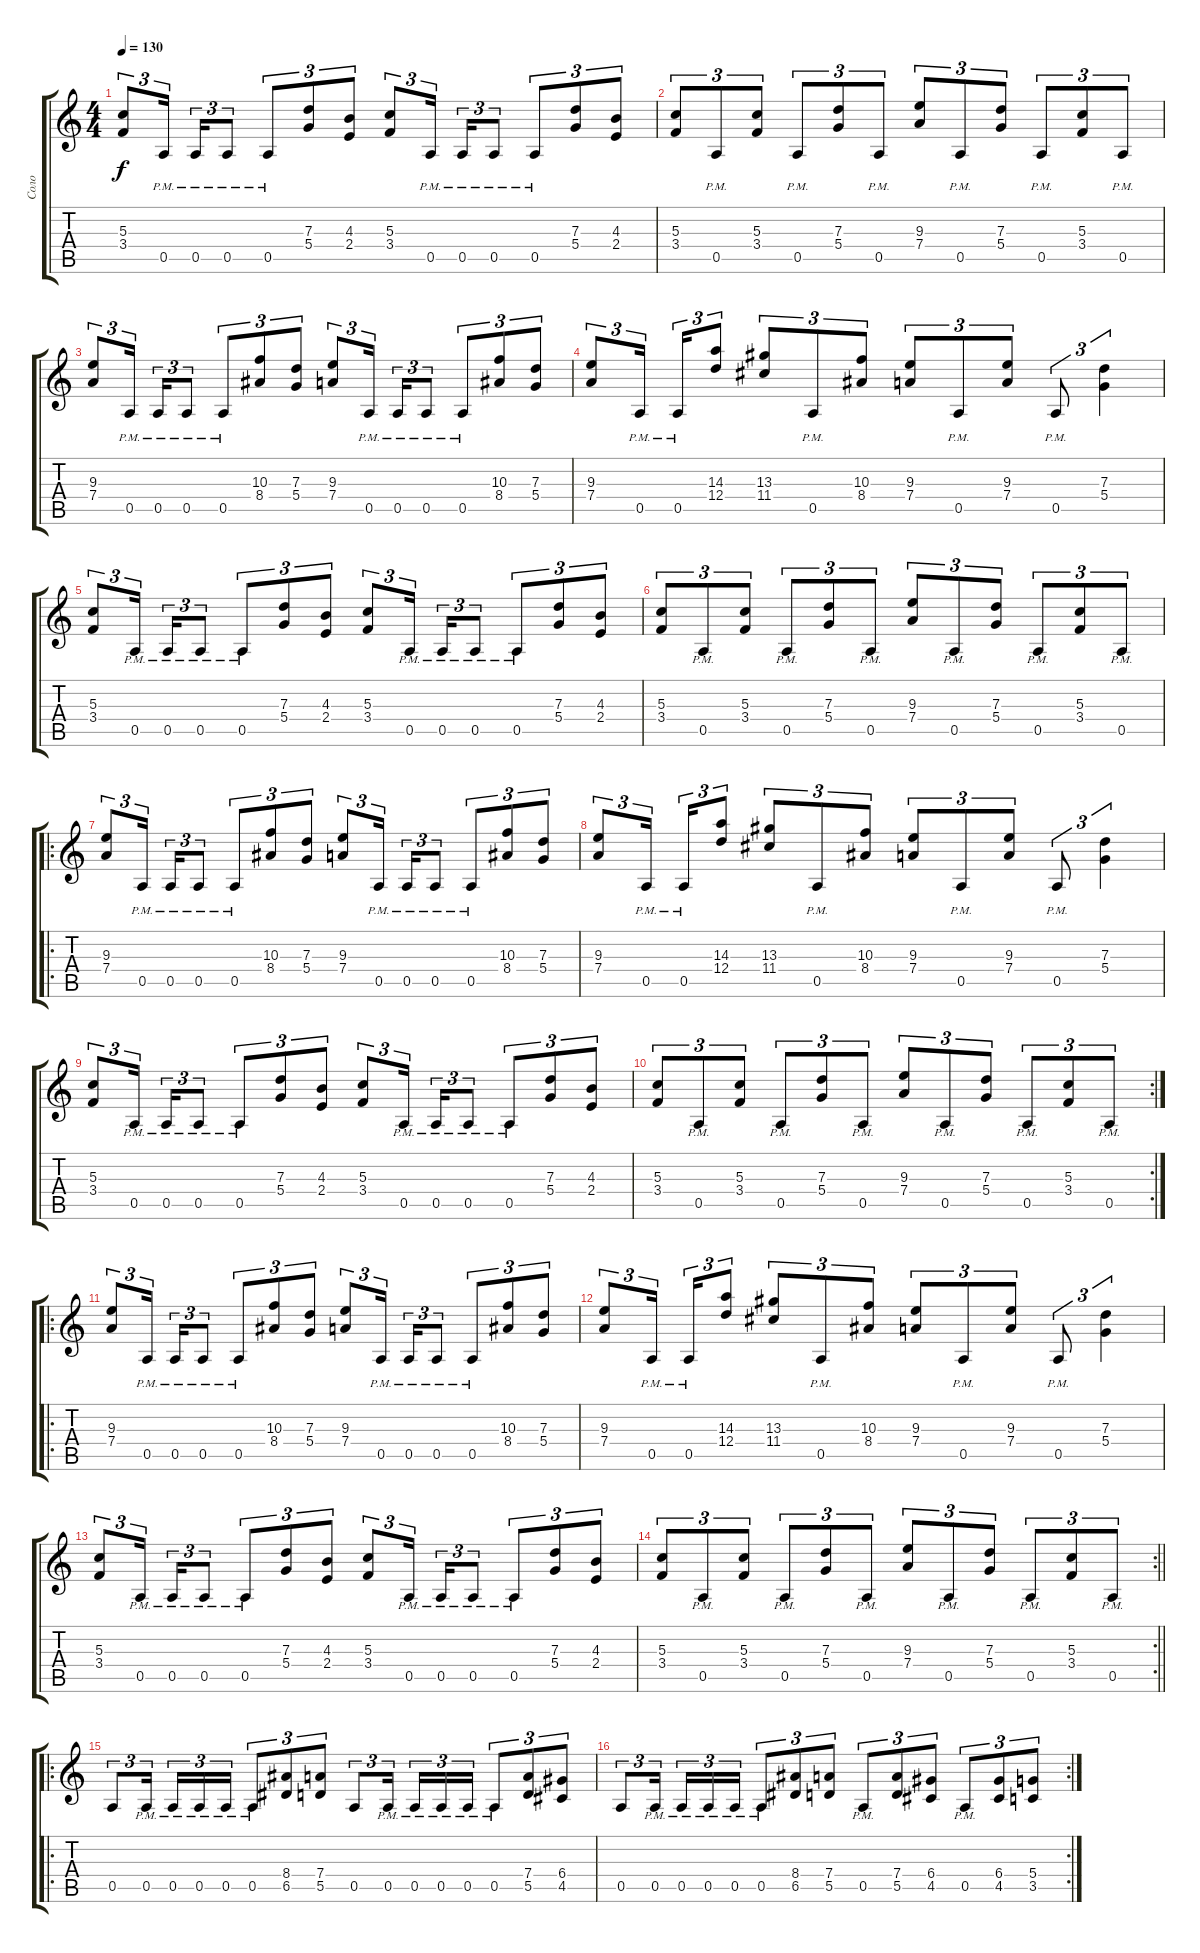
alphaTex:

\track ("Соло" "Соло") {instrument distortionguitar}
\staff {score tabs}
\tuning (E4 B3 G3 D3 A2 E2) {hide}
\ts (4 4)
\tempo 130
\clef g2
\ks c
(5.3 3.4).8{tu (3 2) dy f} 0.5{pm}.16{tu (3 2) beam splitsecondary} 0.5{pm}.16{tu (3 2)} 0.5{pm}.8{tu (3 2)} 0.5{pm}.8{tu (3 2)} (7.3 5.4).8{tu (3 2)} (4.3 2.4).8{tu (3 2)} (5.3 3.4).8{tu (3 2)} 0.5{pm}.16{tu (3 2) beam splitsecondary} 0.5{pm}.16{tu (3 2)} 0.5{pm}.8{tu (3 2)} 0.5{pm}.8{tu (3 2)} (7.3 5.4).8{tu (3 2)} (4.3 2.4).8{tu (3 2)} |
(5.3 3.4).8{tu (3 2)} 0.5{pm}.8{tu (3 2)} (5.3 3.4).8{tu (3 2)} 0.5{pm}.8{tu (3 2)} (7.3 5.4).8{tu (3 2)} 0.5{pm}.8{tu (3 2)} (9.3 7.4).8{tu (3 2)} 0.5{pm}.8{tu (3 2)} (7.3 5.4).8{tu (3 2)} 0.5{pm}.8{tu (3 2)} (5.3 3.4).8{tu (3 2)} 0.5{pm}.8{tu (3 2)} |
(9.3 7.4).8{tu (3 2)} 0.5{pm}.16{tu (3 2) beam splitsecondary} 0.5{pm}.16{tu (3 2)} 0.5{pm}.8{tu (3 2)} 0.5{pm}.8{tu (3 2)} (10.3 8.4).8{tu (3 2)} (7.3 5.4).8{tu (3 2)} (9.3 7.4).8{tu (3 2)} 0.5{pm}.16{tu (3 2) beam splitsecondary} 0.5{pm}.16{tu (3 2)} 0.5{pm}.8{tu (3 2)} 0.5{pm}.8{tu (3 2)} (10.3 8.4).8{tu (3 2)} (7.3 5.4).8{tu (3 2)} |
(9.3 7.4).8{tu (3 2)} 0.5{pm}.16{tu (3 2) beam splitsecondary} 0.5{pm}.16{tu (3 2)} (14.3 12.4).8{tu (3 2)} (13.3 11.4).8{tu (3 2)} 0.5{pm}.8{tu (3 2)} (10.3 8.4).8{tu (3 2)} (9.3 7.4).8{tu (3 2)} 0.5{pm}.8{tu (3 2)} (9.3 7.4).8{tu (3 2)} 0.5{pm}.8{tu (3 2)} (7.3 5.4).4{tu (3 2)} |
(5.3 3.4).8{tu (3 2)} 0.5{pm}.16{tu (3 2) beam splitsecondary} 0.5{pm}.16{tu (3 2)} 0.5{pm}.8{tu (3 2)} 0.5{pm}.8{tu (3 2)} (7.3 5.4).8{tu (3 2)} (4.3 2.4).8{tu (3 2)} (5.3 3.4).8{tu (3 2)} 0.5{pm}.16{tu (3 2) beam splitsecondary} 0.5{pm}.16{tu (3 2)} 0.5{pm}.8{tu (3 2)} 0.5{pm}.8{tu (3 2)} (7.3 5.4).8{tu (3 2)} (4.3 2.4).8{tu (3 2)} |
(5.3 3.4).8{tu (3 2)} 0.5{pm}.8{tu (3 2)} (5.3 3.4).8{tu (3 2)} 0.5{pm}.8{tu (3 2)} (7.3 5.4).8{tu (3 2)} 0.5{pm}.8{tu (3 2)} (9.3 7.4).8{tu (3 2)} 0.5{pm}.8{tu (3 2)} (7.3 5.4).8{tu (3 2)} 0.5{pm}.8{tu (3 2)} (5.3 3.4).8{tu (3 2)} 0.5{pm}.8{tu (3 2)} |
\ro
(9.3 7.4).8{tu (3 2)} 0.5{pm}.16{tu (3 2) beam splitsecondary} 0.5{pm}.16{tu (3 2)} 0.5{pm}.8{tu (3 2)} 0.5{pm}.8{tu (3 2)} (10.3 8.4).8{tu (3 2)} (7.3 5.4).8{tu (3 2)} (9.3 7.4).8{tu (3 2)} 0.5{pm}.16{tu (3 2) beam splitsecondary} 0.5{pm}.16{tu (3 2)} 0.5{pm}.8{tu (3 2)} 0.5{pm}.8{tu (3 2)} (10.3 8.4).8{tu (3 2)} (7.3 5.4).8{tu (3 2)} |
(9.3 7.4).8{tu (3 2)} 0.5{pm}.16{tu (3 2) beam splitsecondary} 0.5{pm}.16{tu (3 2)} (14.3 12.4).8{tu (3 2)} (13.3 11.4).8{tu (3 2)} 0.5{pm}.8{tu (3 2)} (10.3 8.4).8{tu (3 2)} (9.3 7.4).8{tu (3 2)} 0.5{pm}.8{tu (3 2)} (9.3 7.4).8{tu (3 2)} 0.5{pm}.8{tu (3 2)} (7.3 5.4).4{tu (3 2)} |
(5.3 3.4).8{tu (3 2)} 0.5{pm}.16{tu (3 2) beam splitsecondary} 0.5{pm}.16{tu (3 2)} 0.5{pm}.8{tu (3 2)} 0.5{pm}.8{tu (3 2)} (7.3 5.4).8{tu (3 2)} (4.3 2.4).8{tu (3 2)} (5.3 3.4).8{tu (3 2)} 0.5{pm}.16{tu (3 2) beam splitsecondary} 0.5{pm}.16{tu (3 2)} 0.5{pm}.8{tu (3 2)} 0.5{pm}.8{tu (3 2)} (7.3 5.4).8{tu (3 2)} (4.3 2.4).8{tu (3 2)} |
\rc 2
(5.3 3.4).8{tu (3 2)} 0.5{pm}.8{tu (3 2)} (5.3 3.4).8{tu (3 2)} 0.5{pm}.8{tu (3 2)} (7.3 5.4).8{tu (3 2)} 0.5{pm}.8{tu (3 2)} (9.3 7.4).8{tu (3 2)} 0.5{pm}.8{tu (3 2)} (7.3 5.4).8{tu (3 2)} 0.5{pm}.8{tu (3 2)} (5.3 3.4).8{tu (3 2)} 0.5{pm}.8{tu (3 2)} |
\ro
(9.3 7.4).8{tu (3 2)} 0.5{pm}.16{tu (3 2) beam splitsecondary} 0.5{pm}.16{tu (3 2)} 0.5{pm}.8{tu (3 2)} 0.5{pm}.8{tu (3 2)} (10.3 8.4).8{tu (3 2)} (7.3 5.4).8{tu (3 2)} (9.3 7.4).8{tu (3 2)} 0.5{pm}.16{tu (3 2) beam splitsecondary} 0.5{pm}.16{tu (3 2)} 0.5{pm}.8{tu (3 2)} 0.5{pm}.8{tu (3 2)} (10.3 8.4).8{tu (3 2)} (7.3 5.4).8{tu (3 2)} |
(9.3 7.4).8{tu (3 2)} 0.5{pm}.16{tu (3 2) beam splitsecondary} 0.5{pm}.16{tu (3 2)} (14.3 12.4).8{tu (3 2)} (13.3 11.4).8{tu (3 2)} 0.5{pm}.8{tu (3 2)} (10.3 8.4).8{tu (3 2)} (9.3 7.4).8{tu (3 2)} 0.5{pm}.8{tu (3 2)} (9.3 7.4).8{tu (3 2)} 0.5{pm}.8{tu (3 2)} (7.3 5.4).4{tu (3 2)} |
(5.3 3.4).8{tu (3 2)} 0.5{pm}.16{tu (3 2) beam splitsecondary} 0.5{pm}.16{tu (3 2)} 0.5{pm}.8{tu (3 2)} 0.5{pm}.8{tu (3 2)} (7.3 5.4).8{tu (3 2)} (4.3 2.4).8{tu (3 2)} (5.3 3.4).8{tu (3 2)} 0.5{pm}.16{tu (3 2) beam splitsecondary} 0.5{pm}.16{tu (3 2)} 0.5{pm}.8{tu (3 2)} 0.5{pm}.8{tu (3 2)} (7.3 5.4).8{tu (3 2)} (4.3 2.4).8{tu (3 2)} |
\rc 2
\barLineRight lightlight
(5.3 3.4).8{tu (3 2)} 0.5{pm}.8{tu (3 2)} (5.3 3.4).8{tu (3 2)} 0.5{pm}.8{tu (3 2)} (7.3 5.4).8{tu (3 2)} 0.5{pm}.8{tu (3 2)} (9.3 7.4).8{tu (3 2)} 0.5{pm}.8{tu (3 2)} (7.3 5.4).8{tu (3 2)} 0.5{pm}.8{tu (3 2)} (5.3 3.4).8{tu (3 2)} 0.5{pm}.8{tu (3 2)} |
\ro
0.5.8{tu (3 2)} 0.5{pm}.16{tu (3 2) beam splitsecondary} 0.5{pm}.16{tu (3 2)} 0.5{pm}.16{tu (3 2)} 0.5{pm}.16{tu (3 2)} 0.5{pm}.8{tu (3 2)} (8.4 6.5).8{tu (3 2)} (7.4 5.5).8{tu (3 2)} 0.5.8{tu (3 2)} 0.5{pm}.16{tu (3 2) beam splitsecondary} 0.5{pm}.16{tu (3 2)} 0.5{pm}.16{tu (3 2)} 0.5{pm}.16{tu (3 2)} 0.5{pm}.8{tu (3 2)} (7.4 5.5).8{tu (3 2)} (6.4 4.5).8{tu (3 2)} |
\rc 2
0.5.8{tu (3 2)} 0.5{pm}.16{tu (3 2) beam splitsecondary} 0.5{pm}.16{tu (3 2)} 0.5{pm}.16{tu (3 2)} 0.5{pm}.16{tu (3 2)} 0.5{pm}.8{tu (3 2)} (8.4 6.5).8{tu (3 2)} (7.4 5.5).8{tu (3 2)} 0.5{pm}.8{tu (3 2)} (7.4 5.5).8{tu (3 2)} (6.4 4.5).8{tu (3 2)} 0.5{pm}.8{tu (3 2)} (6.4 4.5).8{tu (3 2)} (5.4 3.5).8{tu (3 2)}
